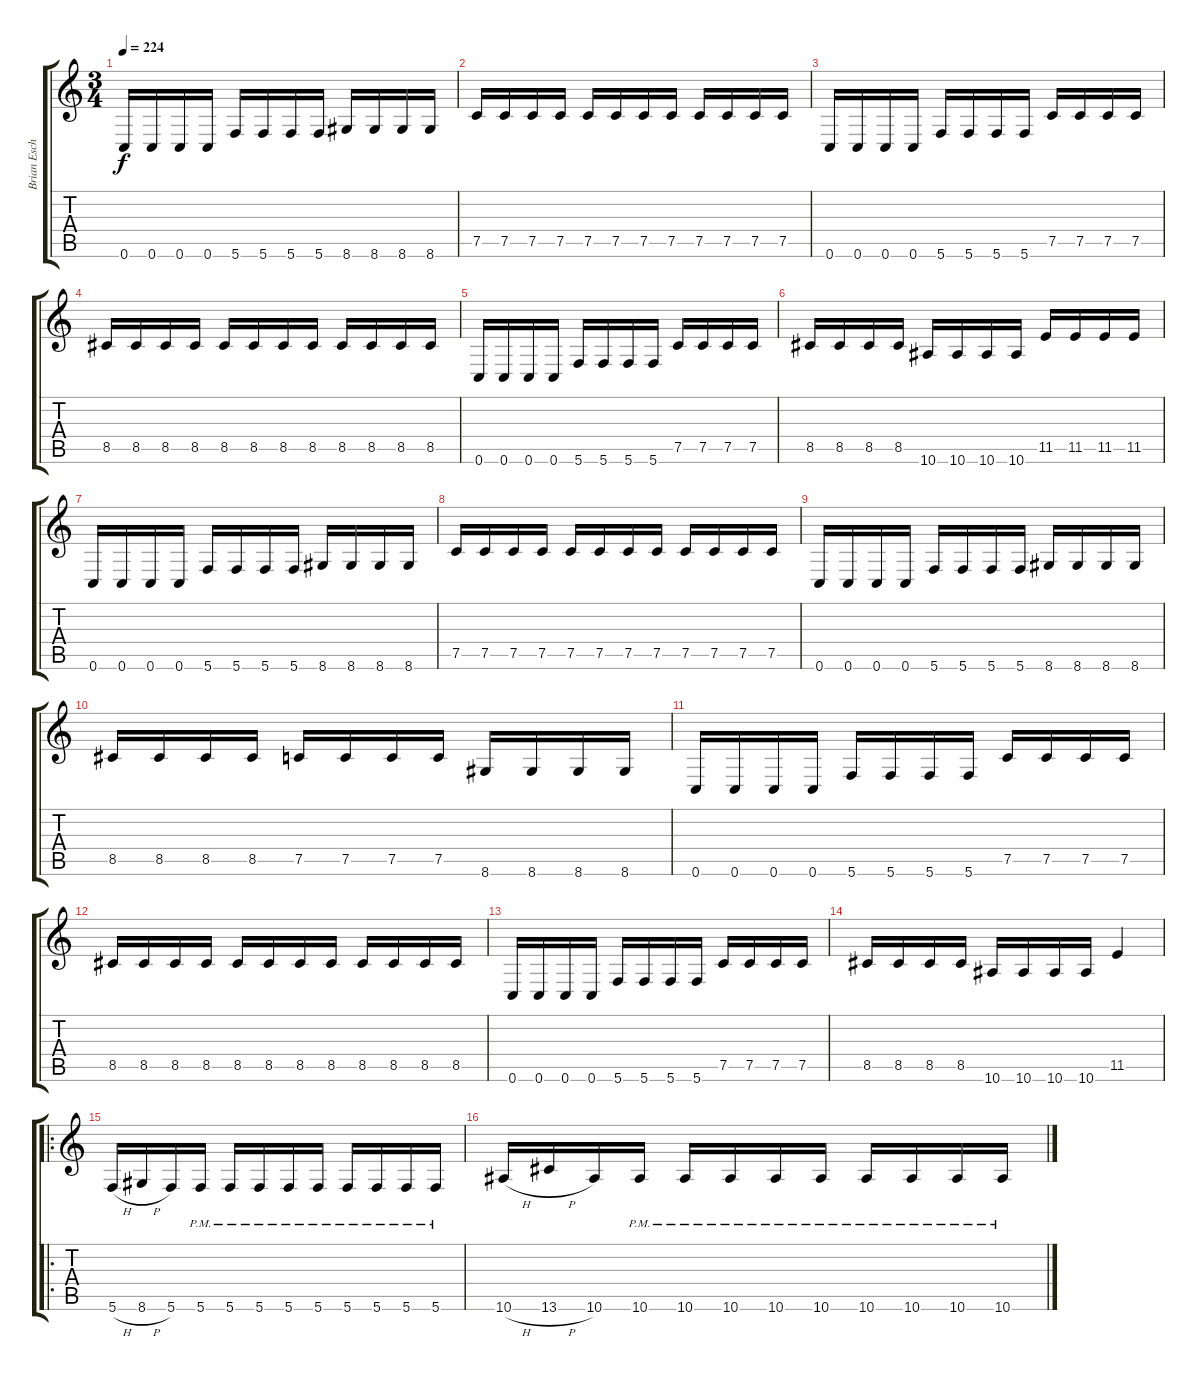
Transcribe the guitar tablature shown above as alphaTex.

\track ("Brian Eschbach" "Brian Esch") {instrument overdrivenguitar}
\staff {score tabs}
\tuning (C4 G3 Eb3 Bb2 F2 C2) {hide}
\ts (3 4)
\tempo 224
\clef g2
\ks c
0.6.16{dy f} 0.6.16 0.6.16 0.6.16 5.6.16 5.6.16 5.6.16 5.6.16 8.6.16 8.6.16 8.6.16 8.6.16 |
7.5.16 7.5.16 7.5.16 7.5.16 7.5.16 7.5.16 7.5.16 7.5.16 7.5.16 7.5.16 7.5.16 7.5.16 |
0.6.16 0.6.16 0.6.16 0.6.16 5.6.16 5.6.16 5.6.16 5.6.16 7.5.16 7.5.16 7.5.16 7.5.16 |
8.5.16 8.5.16 8.5.16 8.5.16 8.5.16 8.5.16 8.5.16 8.5.16 8.5.16 8.5.16 8.5.16 8.5.16 |
0.6.16 0.6.16 0.6.16 0.6.16 5.6.16 5.6.16 5.6.16 5.6.16 7.5.16 7.5.16 7.5.16 7.5.16 |
8.5.16 8.5.16 8.5.16 8.5.16 10.6.16 10.6.16 10.6.16 10.6.16 11.5.16 11.5.16 11.5.16 11.5.16 |
0.6.16 0.6.16 0.6.16 0.6.16 5.6.16 5.6.16 5.6.16 5.6.16 8.6.16 8.6.16 8.6.16 8.6.16 |
7.5.16 7.5.16 7.5.16 7.5.16 7.5.16 7.5.16 7.5.16 7.5.16 7.5.16 7.5.16 7.5.16 7.5.16 |
0.6.16 0.6.16 0.6.16 0.6.16 5.6.16 5.6.16 5.6.16 5.6.16 8.6.16 8.6.16 8.6.16 8.6.16 |
8.5.16 8.5.16 8.5.16 8.5.16 7.5.16 7.5.16 7.5.16 7.5.16 8.6.16 8.6.16 8.6.16 8.6.16 |
0.6.16 0.6.16 0.6.16 0.6.16 5.6.16 5.6.16 5.6.16 5.6.16 7.5.16 7.5.16 7.5.16 7.5.16 |
8.5.16 8.5.16 8.5.16 8.5.16 8.5.16 8.5.16 8.5.16 8.5.16 8.5.16 8.5.16 8.5.16 8.5.16 |
0.6.16 0.6.16 0.6.16 0.6.16 5.6.16 5.6.16 5.6.16 5.6.16 7.5.16 7.5.16 7.5.16 7.5.16 |
8.5.16 8.5.16 8.5.16 8.5.16 10.6.16 10.6.16 10.6.16 10.6.16 11.5.4 |
\ro
5.6{h}.16 8.6{h}.16 5.6.16 5.6{pm}.16 5.6{pm}.16 5.6{pm}.16 5.6{pm}.16 5.6{pm}.16 5.6{pm}.16 5.6{pm}.16 5.6{pm}.16 5.6{pm}.16 |
10.6{h}.16 13.6{h}.16 10.6.16 10.6{pm}.16 10.6{pm}.16 10.6{pm}.16 10.6{pm}.16 10.6{pm}.16 10.6{pm}.16 10.6{pm}.16 10.6{pm}.16 10.6{pm}.16
